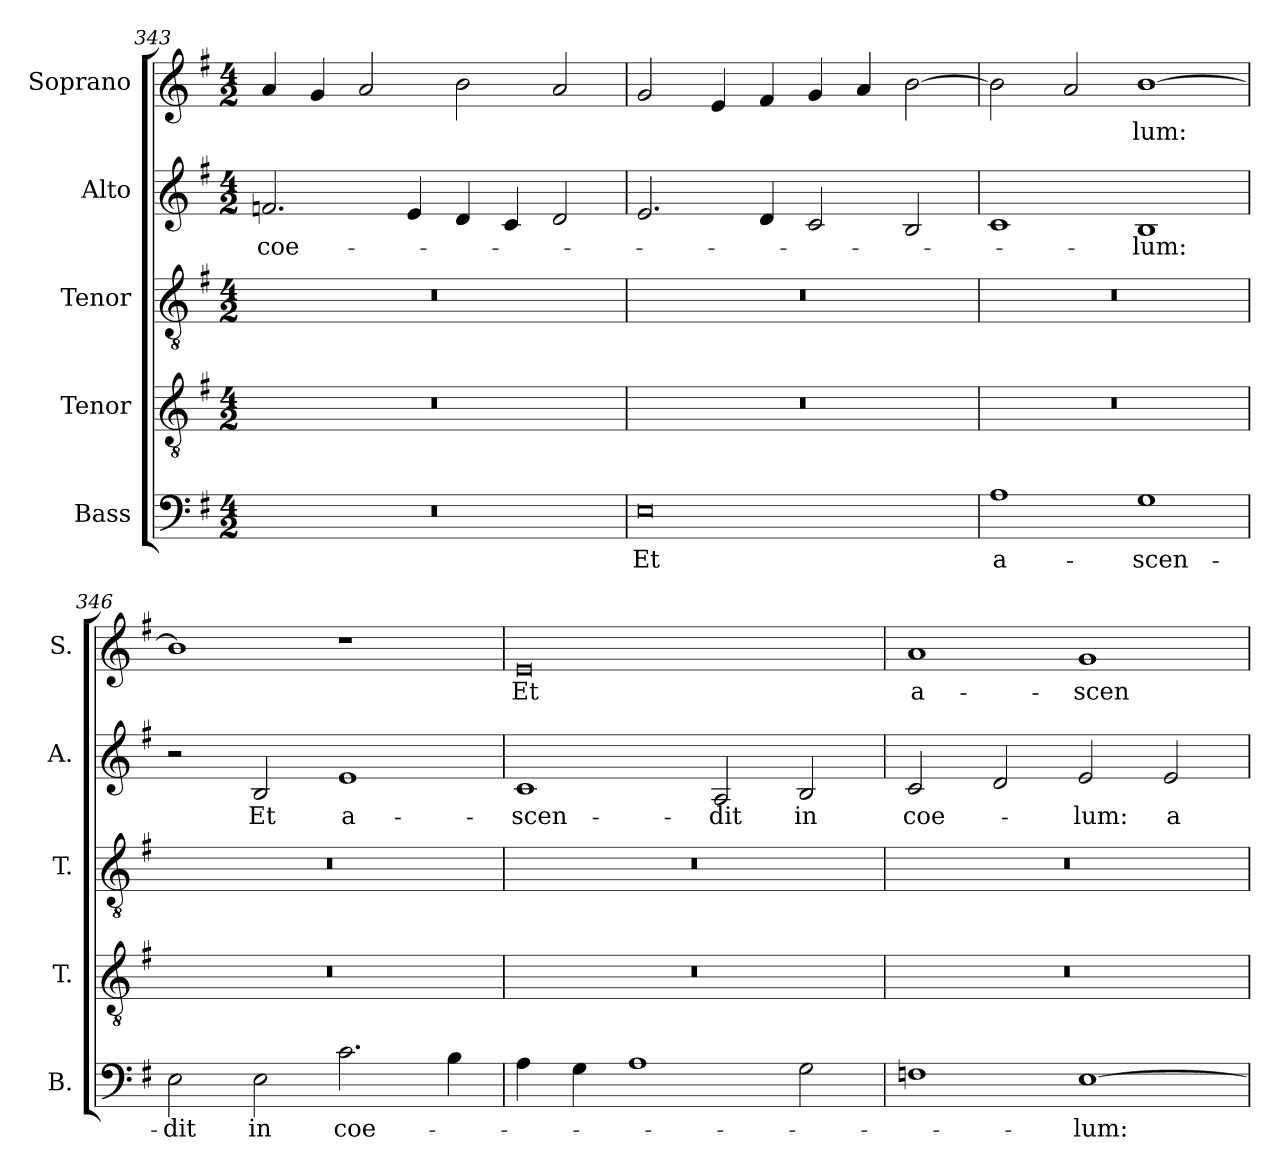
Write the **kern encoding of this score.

**kern	**text	**kern	**kern	**kern	**text	**kern	**text
*part5	*part5	*part4	*part3	*part2	*part2	*part1	*part1
*staff5	*staff5	*staff4	*staff3	*staff2	*staff2	*staff1	*staff1
*I"Bass	*	*I"Tenor	*I"Tenor	*I"Alto	*	*I"Soprano	*
*I'B.	*	*I'T.	*I'T.	*I'A.	*	*I'S.	*
*clefF4	*	*clefGv2	*clefGv2	*clefG2	*	*clefG2	*
*	*	*ITrd7c12	*ITrd7c12	*	*	*	*
*k[f#]	*	*k[f#]	*k[f#]	*k[f#]	*	*k[f#]	*
*G:	*	*G:	*G:	*G:	*	*G:	*
*M4/2	*	*M4/2	*M4/2	*M4/2	*	*M4/2	*
=343	=343	=343	=343	=343	=343	=343	=343
!LO:N:vis=1	!	!LO:N:vis=1	!LO:N:vis=1	!	!	!	!
!	!	!	!	!	!LO:LY:b:color=#000000	!	!
0r	.	0r	0r	2.fni/	coe-	4ai/	.
.	.	.	.	.	.	4gi/	.
.	.	.	.	.	.	2ai/	.
.	.	.	.	4ei/	.	.	.
.	.	.	.	4di/	.	2bi\	.
.	.	.	.	4ci/	.	.	.
.	.	.	.	2di/	.	2ai/	.
=344	=344	=344	=344	=344	=344	=344	=344
!	!LO:LY:b:color=#000000	!LO:N:vis=1	!LO:N:vis=1	!	!	!	!
0Ei	Et	0r	0r	2.ei/	.	2gi/	.
.	.	.	.	.	.	4ei/	.
.	.	.	.	4di/	.	4f#i/	.
.	.	.	.	2ci/	.	4gi/	.
.	.	.	.	.	.	4ai/	.
.	.	.	.	2Bi/	.	[2bi\	.
=345	=345	=345	=345	=345	=345	=345	=345
!	!LO:LY:b:color=#000000	!LO:N:vis=1	!LO:N:vis=1	!	!	!	!
1Ai	a-	0r	0r	1ci	.	2bi\]	.
.	.	.	.	.	.	2ai/	.
!	!LO:LY:b:color=#000000	!	!	!	!	!	!
!	!	!	!	!	!LO:LY:b:color=#000000	!	!
!	!	!	!	!	!	!	!LO:LY:b:color=#000000
1Gi	-scen-	.	.	1Bi	-lum:	[1bi	-lum:
=346	=346	=346	=346	=346	=346	=346	=346
!	!LO:LY:b:color=#000000	!LO:N:vis=1	!LO:N:vis=1	!	!	!	!
2Ei\	-dit	0r	0r	2r	.	1bi]	.
!	!LO:LY:b:color=#000000	!	!	!	!	!	!
!	!	!	!	!	!LO:LY:b:color=#000000	!	!
2Ei\	in	.	.	2Bi/	Et	.	.
!	!LO:LY:b:color=#000000	!	!	!	!	!	!
!	!	!	!	!	!LO:LY:b:color=#000000	!	!
2.ci\	coe-	.	.	1ei	a-	1r	.
4Bi\	.	.	.	.	.	.	.
!!LO:PB:g=z
=347	=347	=347	=347	=347	=347	=347	=347
!	!	!LO:N:vis=1	!LO:N:vis=1	!	!	!	!
!	!	!	!	!	!LO:LY:b:color=#000000	!	!
!	!	!	!	!	!	!	!LO:LY:b:color=#000000
4Ai\	.	0r	0r	1ci	-scen-	0ei	Et
4Gi\	.	.	.	.	.	.	.
1Ai	.	.	.	.	.	.	.
!	!	!	!	!	!LO:LY:b:color=#000000	!	!
.	.	.	.	2Ai/	-dit	.	.
!	!	!	!	!	!LO:LY:b:color=#000000	!	!
2Gi\	.	.	.	2Bi/	in	.	.
=348	=348	=348	=348	=348	=348	=348	=348
!	!	!LO:N:vis=1	!LO:N:vis=1	!	!	!	!
!	!	!	!	!	!LO:LY:b:color=#000000	!	!
!	!	!	!	!	!	!	!LO:LY:b:color=#000000
1Fni	.	0r	0r	2ci/	coe-	1ai	a-
.	.	.	.	2di/	.	.	.
!	!LO:LY:b:color=#000000	!	!	!	!	!	!
!	!	!	!	!	!LO:LY:b:color=#000000	!	!
!	!	!	!	!	!	!	!LO:LY:b:color=#000000
[1Ei	-lum:	.	.	2ei/	-lum:	1gi	-scen-
!	!	!	!	!	!LO:LY:b:color=#000000	!	!
.	.	.	.	2ei/	a-	.	.
=	=	=	=	=	=	=	=
*-	*-	*-	*-	*-	*-	*-	*-
